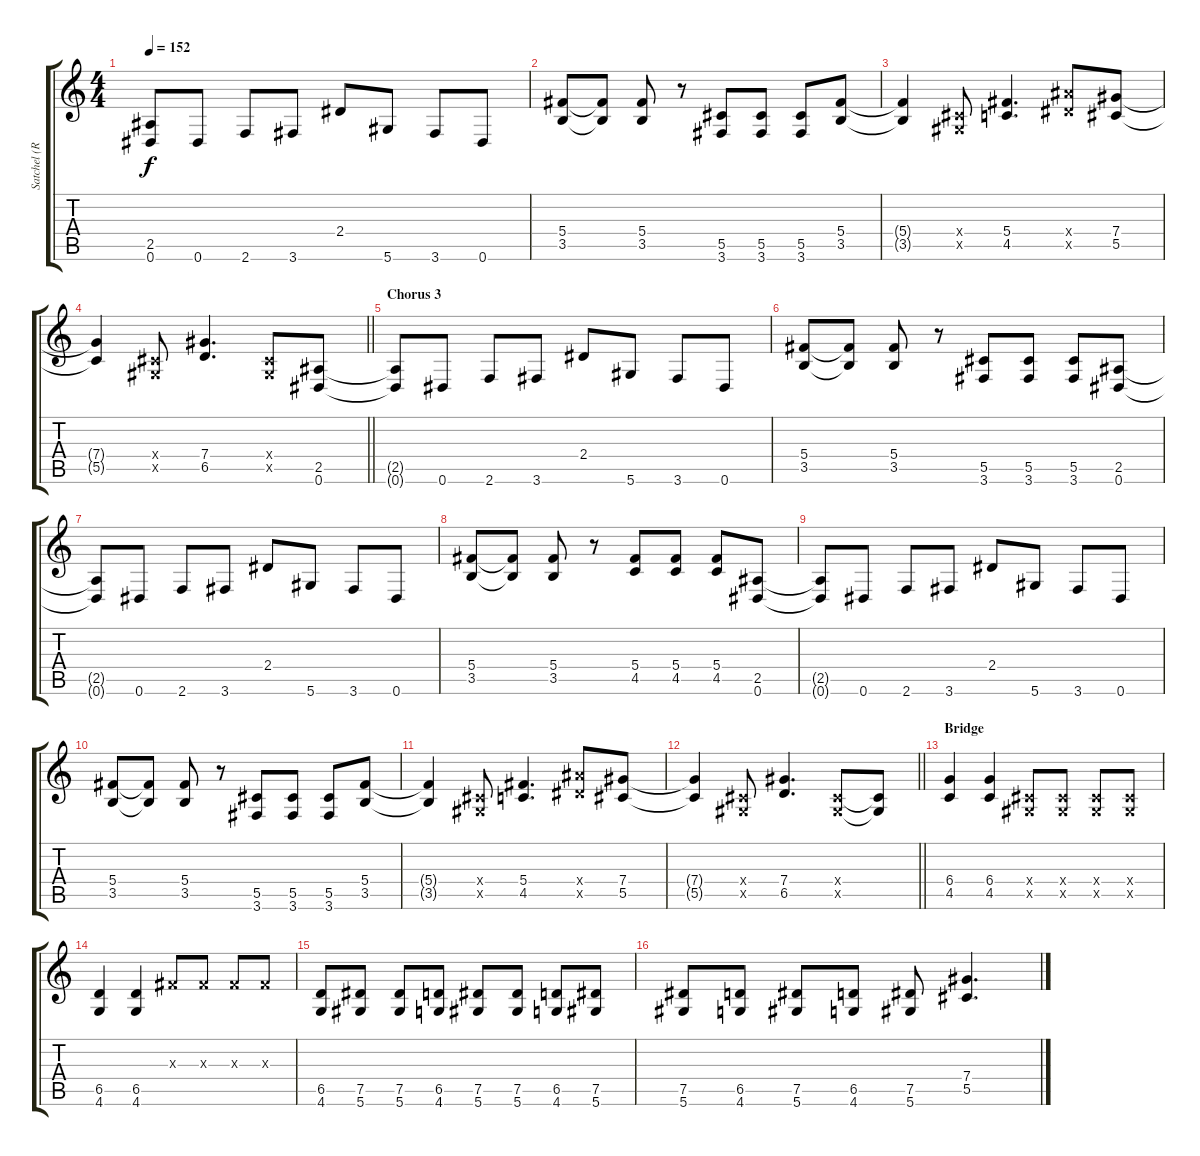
\track ("Satchel (Rhythm 1)" "Satchel (R") {instrument distortionguitar}
\staff {score tabs}
\tuning (Eb4 Bb3 Gb3 Db3 Ab2 Eb2) {hide}
\ts (4 4)
\tempo 152
\clef g2
\ks c
(2.5{t} 0.6{t}).8{dy f} 0.6.8 2.6.8 3.6.8 2.4.8 5.6.8 3.6.8 0.6.8 |
(5.4 3.5).8 (5.4{t} 3.5{t}).8 (5.4 3.5).8 r.8 (5.5 3.6).8 (5.5 3.6).8 (5.5 3.6).8 (5.4 3.5).8 |
(5.4{t} 3.5{t}).4 (0.4{x} 0.5{x}).8 (5.4 4.5).4{d} (9.4{x} 7.5{x}).8 (7.4 5.5).8 |
\barLineRight lightlight
(7.4{t} 5.5{t}).4 (0.4{x} 0.5{x}).8 (7.4 6.5).4{d} (0.4{x} 0.5{x}).8 (2.5 0.6).8 |
\section ("" "Chorus 3")
(2.5{t} 0.6{t}).8 0.6.8 2.6.8 3.6.8 2.4.8 5.6.8 3.6.8 0.6.8 |
(5.4 3.5).8 (5.4{t} 3.5{t}).8 (5.4 3.5).8 r.8 (5.5 3.6).8 (5.5 3.6).8 (5.5 3.6).8 (2.5 0.6).8 |
(2.5{t} 0.6{t}).8 0.6.8 2.6.8 3.6.8 2.4.8 5.6.8 3.6.8 0.6.8 |
(5.4 3.5).8 (5.4{t} 3.5{t}).8 (5.4 3.5).8 r.8 (5.4 4.5).8 (5.4 4.5).8 (5.4 4.5).8 (2.5 0.6).8 |
(2.5{t} 0.6{t}).8 0.6.8 2.6.8 3.6.8 2.4.8 5.6.8 3.6.8 0.6.8 |
(5.4 3.5).8 (5.4{t} 3.5{t}).8 (5.4 3.5).8 r.8 (5.5 3.6).8 (5.5 3.6).8 (5.5 3.6).8 (5.4 3.5).8 |
(5.4{t} 3.5{t}).4 (0.4{x} 0.5{x}).8 (5.4 4.5).4{d} (9.4{x} 7.5{x}).8 (7.4 5.5).8 |
\barLineRight lightlight
(7.4{t} 5.5{t}).4 (0.4{x} 0.5{x}).8 (7.4 6.5).4{d} (0.4{x} 0.5{x}).8 (0.4{t} 0.5{t}).8 |
\section ("" "Bridge")
(6.4 4.5).4 (6.4 4.5).4 (0.4{x} 0.5{x}).8 (0.4{x} 0.5{x}).8 (0.4{x} 0.5{x}).8 (0.4{x} 0.5{x}).8 |
(6.5 4.6).4 (6.5 4.6).4 0.3{x}.8 0.3{x}.8 0.3{x}.8 0.3{x}.8 |
(6.5 4.6).8 (7.5 5.6).8 (7.5 5.6).8 (6.5 4.6).8 (7.5 5.6).8 (7.5 5.6).8 (6.5 4.6).8 (7.5 5.6).8 |
(7.5 5.6).8 (6.5 4.6).8 (7.5 5.6).8 (6.5 4.6).8 (7.5 5.6).8 (7.4 5.5).4{d}
